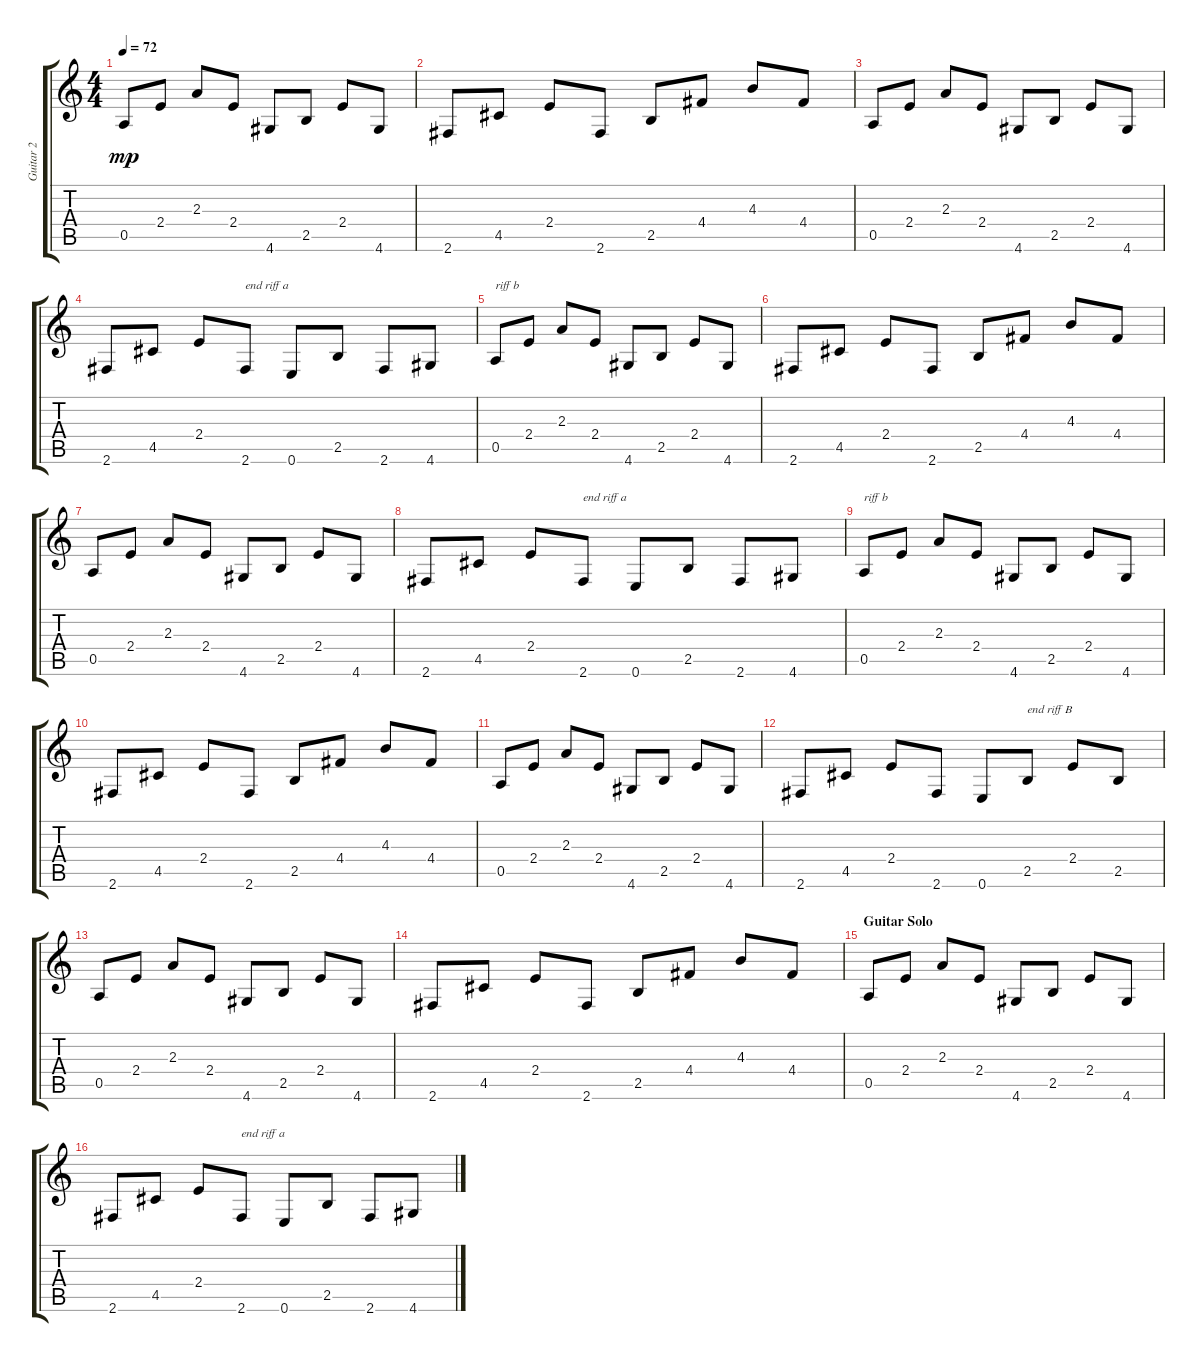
\track ("Guitar 2" "Guitar 2") {instrument electricguitarclean}
\staff {score tabs}
\tuning (E4 B3 G3 D3 A2 E2) {hide}
\ts (4 4)
\tempo 72
\clef g2
\ks c
0.5.8{dy mp} 2.4.8 2.3.8 2.4.8 4.6.8 2.5.8 2.4.8 4.6.8 |
2.6.8 4.5.8 2.4.8 2.6.8 2.5.8 4.4.8 4.3.8 4.4.8 |
0.5.8 2.4.8 2.3.8 2.4.8 4.6.8 2.5.8 2.4.8 4.6.8 |
2.6.8 4.5.8 2.4.8 2.6.8{txt "end riff a"} 0.6.8 2.5.8 2.6.8 4.6.8 |
0.5.8{txt "riff b"} 2.4.8 2.3.8 2.4.8 4.6.8 2.5.8 2.4.8 4.6.8 |
2.6.8 4.5.8 2.4.8 2.6.8 2.5.8 4.4.8 4.3.8 4.4.8 |
0.5.8 2.4.8 2.3.8 2.4.8 4.6.8 2.5.8 2.4.8 4.6.8 |
2.6.8 4.5.8 2.4.8 2.6.8{txt "end riff a"} 0.6.8 2.5.8 2.6.8 4.6.8 |
0.5.8{txt "riff b"} 2.4.8 2.3.8 2.4.8 4.6.8 2.5.8 2.4.8 4.6.8 |
2.6.8 4.5.8 2.4.8 2.6.8 2.5.8 4.4.8 4.3.8 4.4.8 |
0.5.8 2.4.8 2.3.8 2.4.8 4.6.8 2.5.8 2.4.8 4.6.8 |
2.6.8 4.5.8 2.4.8 2.6.8 0.6.8 2.5.8{txt "end riff B"} 2.4.8 2.5.8 |
0.5.8 2.4.8 2.3.8 2.4.8 4.6.8 2.5.8 2.4.8 4.6.8 |
2.6.8 4.5.8 2.4.8 2.6.8 2.5.8 4.4.8 4.3.8 4.4.8 |
\section ("" "Guitar Solo")
0.5.8 2.4.8 2.3.8 2.4.8 4.6.8 2.5.8 2.4.8 4.6.8 |
2.6.8 4.5.8 2.4.8 2.6.8{txt "end riff a"} 0.6.8 2.5.8 2.6.8 4.6.8
